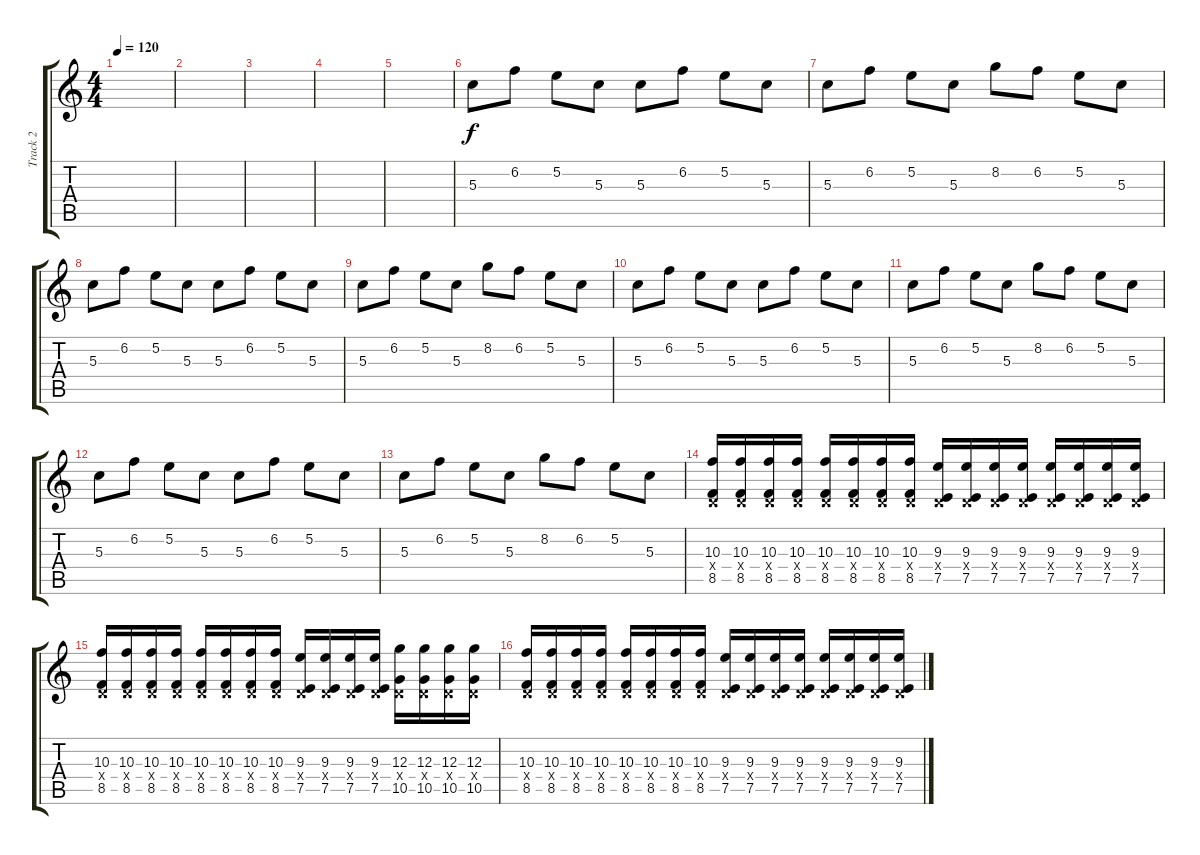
\track ("Track 2" "Track 2") {instrument distortionguitar}
\staff {score tabs}
\tuning (E4 B3 G3 D3 A2 D2) {hide}
\ts (4 4)
\tempo 120
\clef g2
\ks c
|
|
|
|
|
5.3.8 6.2.8 5.2.8 5.3.8 5.3.8 6.2.8 5.2.8 5.3.8 |
5.3.8 6.2.8 5.2.8 5.3.8 8.2.8 6.2.8 5.2.8 5.3.8 |
5.3.8 6.2.8 5.2.8 5.3.8 5.3.8 6.2.8 5.2.8 5.3.8 |
5.3.8 6.2.8 5.2.8 5.3.8 8.2.8 6.2.8 5.2.8 5.3.8 |
5.3.8 6.2.8 5.2.8 5.3.8 5.3.8 6.2.8 5.2.8 5.3.8 |
5.3.8 6.2.8 5.2.8 5.3.8 8.2.8 6.2.8 5.2.8 5.3.8 |
5.3.8 6.2.8 5.2.8 5.3.8 5.3.8 6.2.8 5.2.8 5.3.8 |
5.3.8 6.2.8 5.2.8 5.3.8 8.2.8 6.2.8 5.2.8 5.3.8 |
(10.3 0.4{x} 8.5).16 (10.3 0.4{x} 8.5).16 (10.3 0.4{x} 8.5).16 (10.3 0.4{x} 8.5).16 (10.3 0.4{x} 8.5).16 (10.3 0.4{x} 8.5).16 (10.3 0.4{x} 8.5).16 (10.3 0.4{x} 8.5).16 (9.3 0.4{x} 7.5).16 (9.3 0.4{x} 7.5).16 (9.3 0.4{x} 7.5).16 (9.3 0.4{x} 7.5).16 (9.3 0.4{x} 7.5).16 (9.3 0.4{x} 7.5).16 (9.3 0.4{x} 7.5).16 (9.3 0.4{x} 7.5).16 |
(10.3 0.4{x} 8.5).16 (10.3 0.4{x} 8.5).16 (10.3 0.4{x} 8.5).16 (10.3 0.4{x} 8.5).16 (10.3 0.4{x} 8.5).16 (10.3 0.4{x} 8.5).16 (10.3 0.4{x} 8.5).16 (10.3 0.4{x} 8.5).16 (9.3 0.4{x} 7.5).16 (9.3 0.4{x} 7.5).16 (9.3 0.4{x} 7.5).16 (9.3 0.4{x} 7.5).16 (12.3 0.4{x} 10.5).16 (12.3 0.4{x} 10.5).16 (12.3 0.4{x} 10.5).16 (12.3 0.4{x} 10.5).16 |
(10.3 0.4{x} 8.5).16 (10.3 0.4{x} 8.5).16 (10.3 0.4{x} 8.5).16 (10.3 0.4{x} 8.5).16 (10.3 0.4{x} 8.5).16 (10.3 0.4{x} 8.5).16 (10.3 0.4{x} 8.5).16 (10.3 0.4{x} 8.5).16 (9.3 0.4{x} 7.5).16 (9.3 0.4{x} 7.5).16 (9.3 0.4{x} 7.5).16 (9.3 0.4{x} 7.5).16 (9.3 0.4{x} 7.5).16 (9.3 0.4{x} 7.5).16 (9.3 0.4{x} 7.5).16 (9.3 0.4{x} 7.5).16
